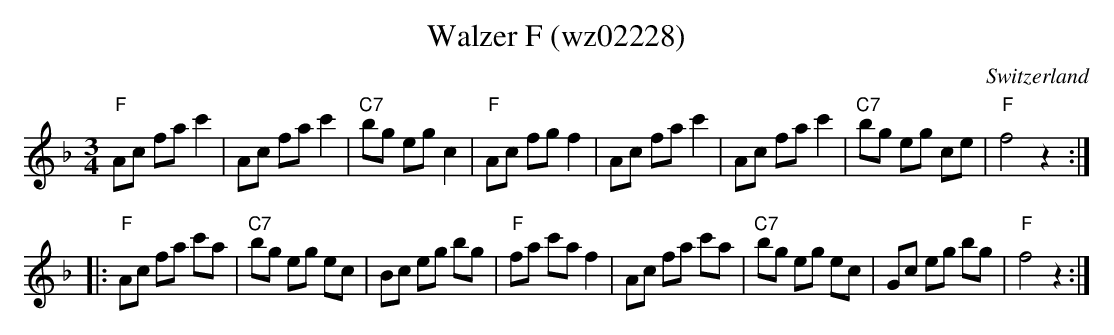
X:1
T:Walzer F (wz02228)
O:Switzerland
M:3/4
L:1/8
K:F major
"F"Ac fac'2 | Ac fac'2 | "C7"bg egc2 | "F"Ac fgf2 | Ac fac'2 | Ac fac'2 | "C7"bg eg ce | "F"f4z2 :|
|: "F"Ac fa c'a |  "C7"bg eg ec | Bc eg bg | "F"fa c'af2 | Ac fa c'a | "C7"bg eg ec | Gc eg bg | "F"f4z2 :|
